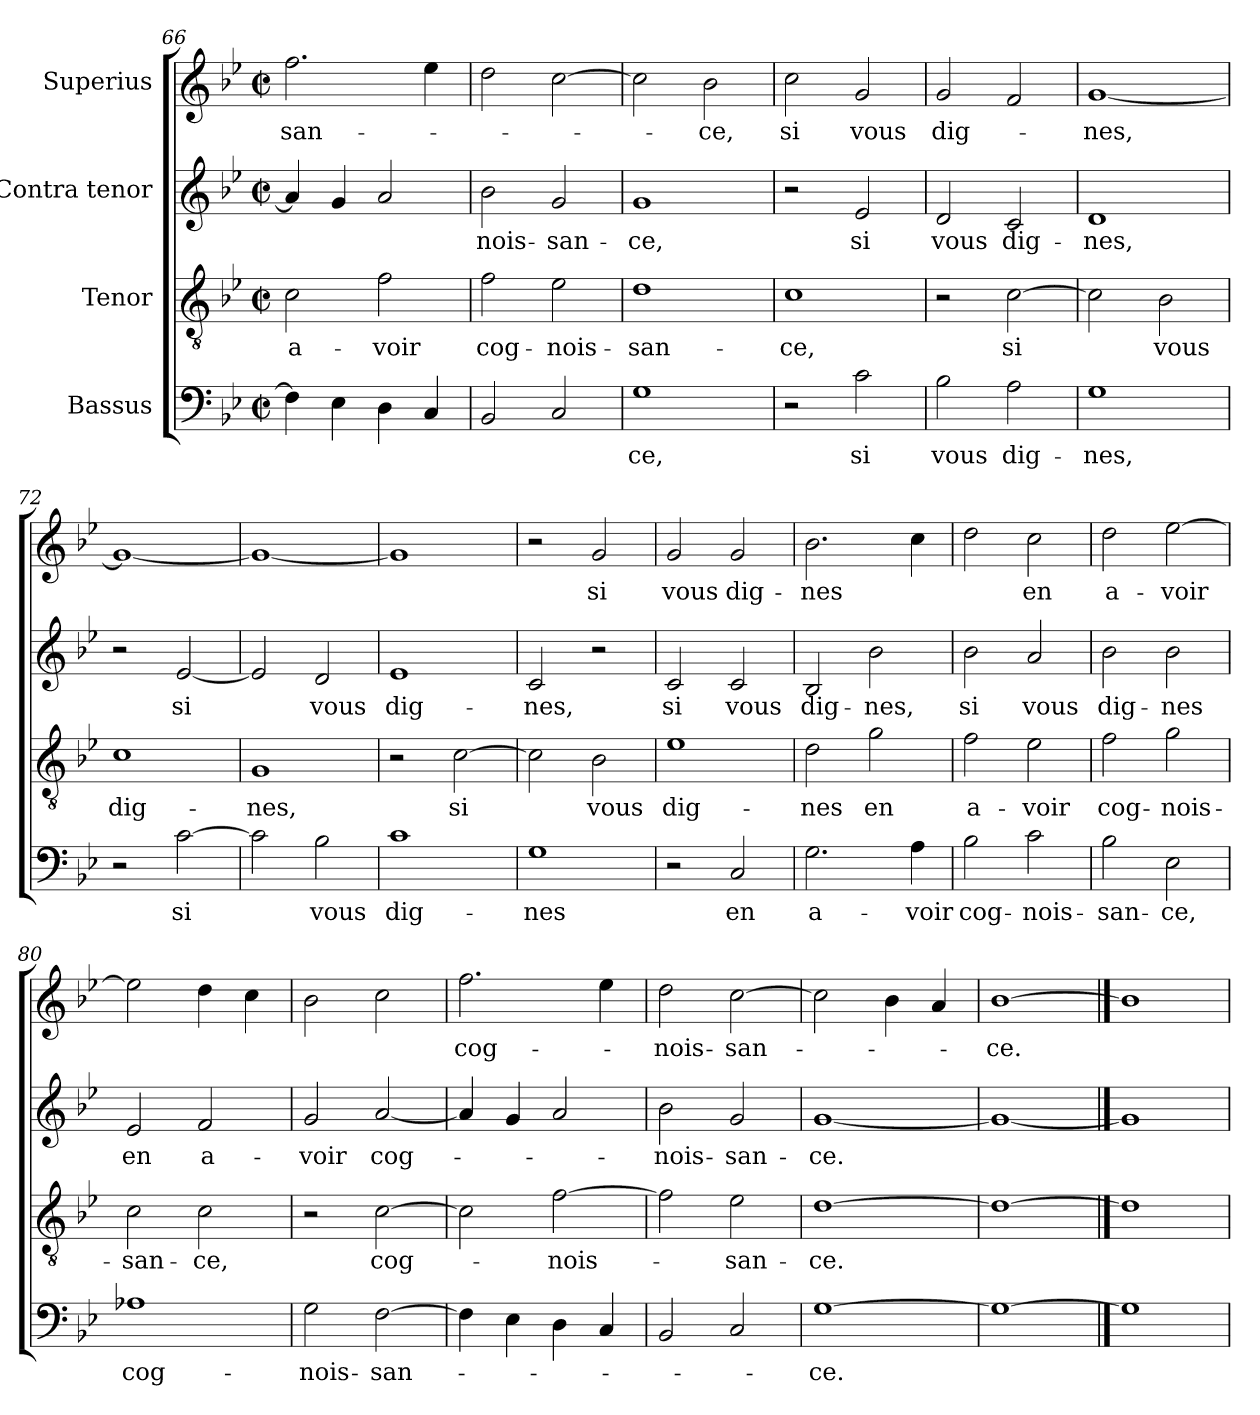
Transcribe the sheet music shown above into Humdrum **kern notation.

**kern	**text	**kern	**text	**kern	**text	**kern	**text
*part4	*part4	*part3	*part3	*part2	*part2	*part1	*part1
*staff4	*staff4	*staff3	*staff3	*staff2	*staff2	*staff1	*staff1
*I"Bassus	*	*I"Tenor	*	*I"Contra tenor	*	*I"Superius	*
*clefF4	*	*clefGv2	*	*clefG2	*	*clefG2	*
*k[b-e-]	*	*k[b-e-]	*	*k[b-e-]	*	*k[b-e-]	*
*B-:	*	*B-:	*	*B-:	*	*B-:	*
*M2/2	*	*M2/2	*	*M2/2	*	*M2/2	*
*met(c|)	*	*met(c|)	*	*met(c|)	*	*met(c|)	*
=66	=66	=66	=66	=66	=66	=66	=66
!	!	!	!LO:LY:b	!	!	!	!LO:LY:b
4F\]	.	2c\	a-	4a/]	.	2.ff\	-san-
4E-\	.	.	.	4g/	.	.	.
!	!	!	!LO:LY:b	!	!	!	!
4D\	.	2f\	-voir	2a/	.	.	.
4C/	.	.	.	.	.	4ee-\	.
=67	=67	=67	=67	=67	=67	=67	=67
!	!	!	!LO:LY:b	!	!LO:LY:b	!	!
2BB-/	.	2f\	cog-	2b-\	-nois-	2dd\	.
!	!	!	!LO:LY:b	!	!LO:LY:b	!	!
2C/	.	2e-\	-nois-	2g/	-san-	[2cc\	.
=68	=68	=68	=68	=68	=68	=68	=68
!	!LO:LY:b	!	!LO:LY:b	!	!LO:LY:b	!	!
1G	-ce,	1d	-san-	1g	-ce,	2cc\]	.
!	!	!	!	!	!	!	!LO:LY:b
.	.	.	.	.	.	2b-\	-ce,
=69	=69	=69	=69	=69	=69	=69	=69
!	!	!	!LO:LY:b	!	!	!	!LO:LY:b
2r	.	1c	-ce,	2r	.	2cc\	si
!	!LO:LY:b	!	!	!	!LO:LY:b	!	!LO:LY:b
2c\	si	.	.	2e-/	si	2g/	vous
=70	=70	=70	=70	=70	=70	=70	=70
!	!LO:LY:b	!	!	!	!LO:LY:b	!	!LO:LY:b
2B-\	vous	2r	.	2d/	vous	2g/	dig-
!	!LO:LY:b	!	!LO:LY:b	!	!LO:LY:b	!	!
2A\	dig-	[2c\	si	2c/	dig-	2f/	.
!!LO:LB:g=z
=71	=71	=71	=71	=71	=71	=71	=71
!	!LO:LY:b	!	!	!	!LO:LY:b	!	!LO:LY:b
1G	-nes,	2c\]	.	1d	-nes,	[1g	-nes,
!	!	!	!LO:LY:b	!	!	!	!
.	.	2B-\	vous	.	.	.	.
=72	=72	=72	=72	=72	=72	=72	=72
!	!	!	!LO:LY:b	!	!	!	!
2r	.	1c	dig-	2r	.	1g_	.
!	!LO:LY:b	!	!	!	!LO:LY:b	!	!
[2c\	si	.	.	[2e-/	si	.	.
=73	=73	=73	=73	=73	=73	=73	=73
!	!	!	!LO:LY:b	!	!	!	!
2c\]	.	1G	-nes,	2e-/]	.	1g_	.
!	!LO:LY:b	!	!	!	!LO:LY:b	!	!
2B-\	vous	.	.	2d/	vous	.	.
=74	=74	=74	=74	=74	=74	=74	=74
!	!LO:LY:b	!	!	!	!LO:LY:b	!	!
1c	dig-	2r	.	1e-	dig-	1g]	.
!	!	!	!LO:LY:b	!	!	!	!
.	.	[2c\	si	.	.	.	.
=75	=75	=75	=75	=75	=75	=75	=75
!	!LO:LY:b	!	!	!	!LO:LY:b	!	!
1G	-nes	2c\]	.	2c/	-nes,	2r	.
!	!	!	!LO:LY:b	!	!	!	!LO:LY:b
.	.	2B-\	vous	2r	.	2g/	si
=76	=76	=76	=76	=76	=76	=76	=76
!	!	!	!LO:LY:b	!	!LO:LY:b	!	!LO:LY:b
2r	.	1e-	dig-	2c/	si	2g/	vous
!	!LO:LY:b	!	!	!	!LO:LY:b	!	!LO:LY:b
2C/	en	.	.	2c/	vous	2g/	dig-
=77	=77	=77	=77	=77	=77	=77	=77
!	!LO:LY:b	!	!LO:LY:b	!	!LO:LY:b	!	!LO:LY:b
2.G\	a-	2d\	-nes	2B-/	dig-	2.b-\	-nes
!	!	!	!LO:LY:b	!	!LO:LY:b	!	!
.	.	2g\	en	2b-\	-nes,	.	.
!	!LO:LY:b	!	!	!	!	!	!
4A\	-voir	.	.	.	.	4cc\	.
!!LO:LB:g=z
=78	=78	=78	=78	=78	=78	=78	=78
!	!LO:LY:b	!	!LO:LY:b	!	!LO:LY:b	!	!
2B-\	cog-	2f\	a-	2b-\	si	2dd\	.
!	!LO:LY:b	!	!LO:LY:b	!	!LO:LY:b	!	!LO:LY:b
2c\	-nois-	2e-\	-voir	2a/	vous	2cc\	en
=79	=79	=79	=79	=79	=79	=79	=79
!	!LO:LY:b	!	!LO:LY:b	!	!LO:LY:b	!	!LO:LY:b
2B-\	-san-	2f\	cog-	2b-\	dig-	2dd\	a-
!	!LO:LY:b	!	!LO:LY:b	!	!LO:LY:b	!	!LO:LY:b
2E-\	-ce,	2g\	-nois-	2b-\	-nes	[2ee-\	-voir
=80	=80	=80	=80	=80	=80	=80	=80
!	!LO:LY:b	!	!LO:LY:b	!	!LO:LY:b	!	!
1A-X	cog-	2c\	-san-	2e-/	en	2ee-\]	.
!	!	!	!LO:LY:b	!	!LO:LY:b	!	!
.	.	2c\	-ce,	2f/	a-	4dd\	.
.	.	.	.	.	.	4cc\	.
=81	=81	=81	=81	=81	=81	=81	=81
!	!LO:LY:b	!	!	!	!LO:LY:b	!	!
2G\	-nois-	2r	.	2g/	-voir	2b-\	.
!	!LO:LY:b	!	!LO:LY:b	!	!LO:LY:b	!	!
[2F\	-san-	[2c\	cog-	[2a/	cog-	2cc\	.
=82	=82	=82	=82	=82	=82	=82	=82
!	!	!	!	!	!	!	!LO:LY:b
4F\]	.	2c\]	.	4a/]	.	2.ff\	cog-
4E-\	.	.	.	4g/	.	.	.
!	!	!	!LO:LY:b	!	!	!	!
4D\	.	[2f\	-nois-	2a/	.	.	.
4C/	.	.	.	.	.	4ee-\	.
=83	=83	=83	=83	=83	=83	=83	=83
!	!	!	!	!	!LO:LY:b	!	!LO:LY:b
2BB-/	.	2f\]	.	2b-\	-nois-	2dd\	-nois-
!	!	!	!LO:LY:b	!	!LO:LY:b	!	!LO:LY:b
2C/	.	2e-\	-san-	2g/	-san-	[2cc\	-san-
=84	=84	=84	=84	=84	=84	=84	=84
!	!LO:LY:b	!	!LO:LY:b	!	!LO:LY:b	!	!
[1G	-ce.	[1d	-ce.	[1g	-ce.	2cc\]	.
.	.	.	.	.	.	4b-\	.
.	.	.	.	.	.	4a/	.
=85	=85	=85	=85	=85	=85	=85	=85
!	!	!	!	!	!	!	!LO:LY:b
1G_	.	1d_	.	1g_	.	[1b-	-ce.
==86	==86	==86	==86	==86	==86	==86	==86
1G]	.	1d]	.	1g]	.	1b-]	.
=	=	=	=	=	=	=	=
*-	*-	*-	*-	*-	*-	*-	*-
